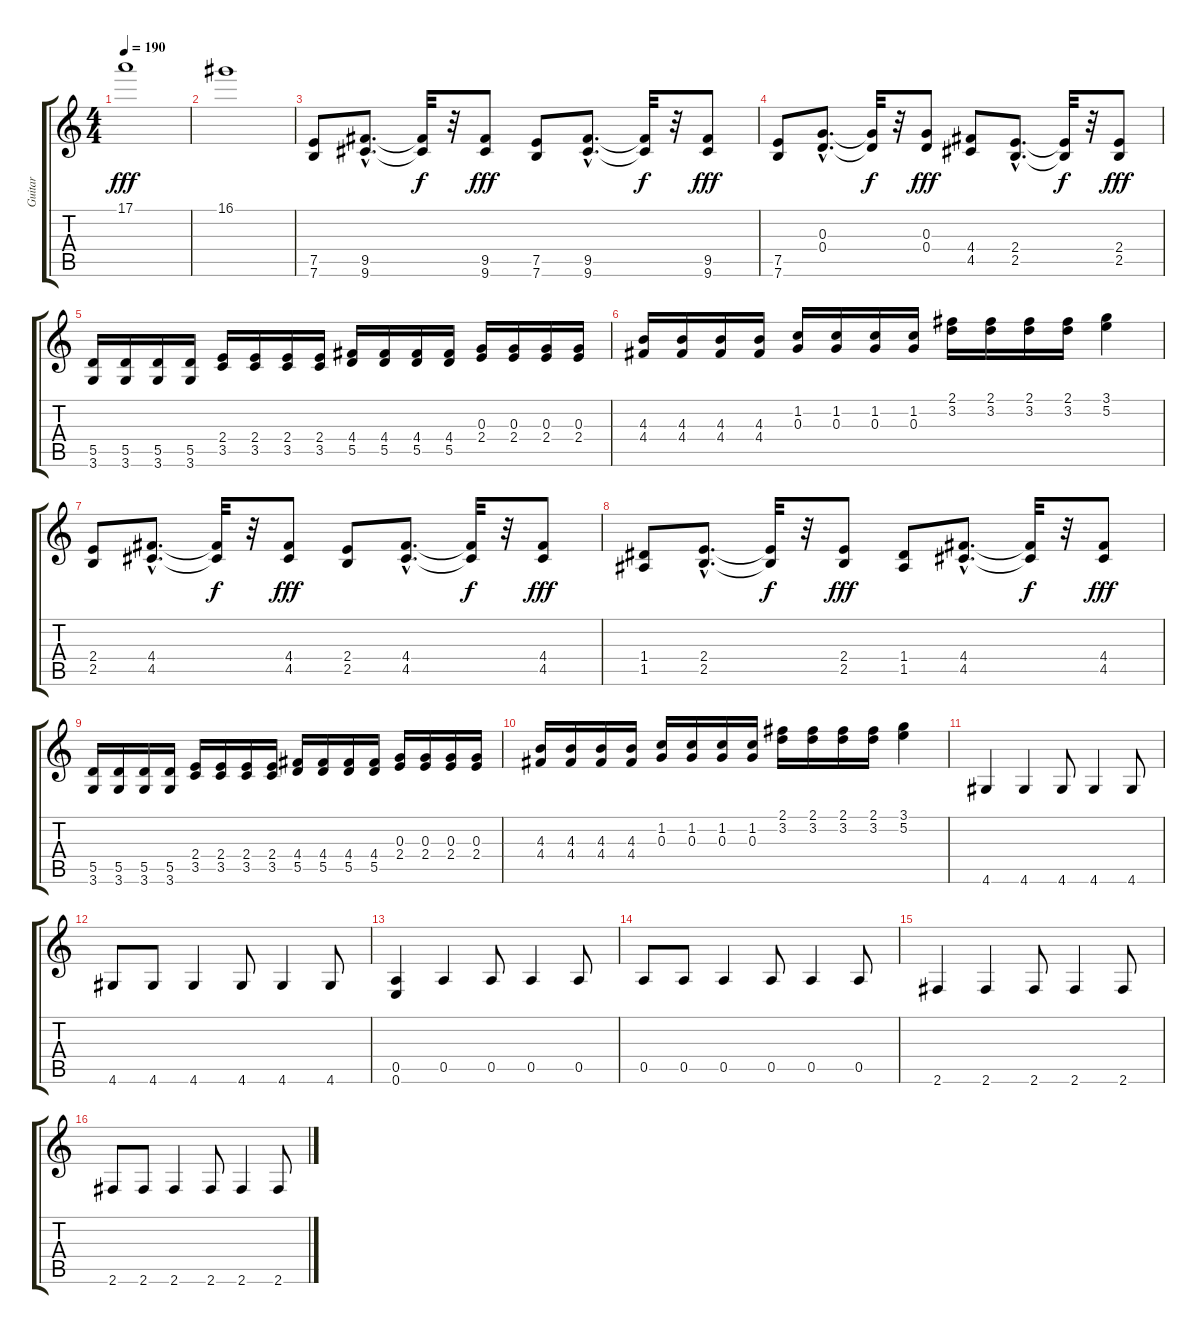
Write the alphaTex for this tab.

\track ("Guitar" "Guitar") {instrument distortionguitar}
\staff {score tabs}
\tuning (E4 B3 G3 D3 A2 E2) {hide}
\ts (4 4)
\tempo 190
\clef g2
\ks c
17.1.1{dy fff} |
16.1.1 |
(7.5 7.6).8 (9.5{hac} 9.6{hac}).8{d} (9.5{t} 9.6{t}).32{dy f} r.32 (9.5 9.6).8{dy fff} (7.5 7.6).8 (9.5{hac} 9.6{hac}).8{d} (9.5{t} 9.6{t}).32{dy f} r.32 (9.5 9.6).8{dy fff} |
(7.5 7.6).8 (0.3{hac} 0.4{hac}).8{d} (0.3{t} 0.4{t}).32{dy f} r.32 (0.3 0.4).8{dy fff} (4.4 4.5).8 (2.4{hac} 2.5{hac}).8{d} (2.4{t} 2.5{t}).32{dy f} r.32 (2.4 2.5).8{dy fff} |
(5.5 3.6).16 (5.5 3.6).16 (5.5 3.6).16 (5.5 3.6).16 (2.4 3.5).16 (2.4 3.5).16 (2.4 3.5).16 (2.4 3.5).16 (4.4 5.5).16 (4.4 5.5).16 (4.4 5.5).16 (4.4 5.5).16 (0.3 2.4).16 (0.3 2.4).16 (0.3 2.4).16 (0.3 2.4).16 |
(4.3 4.4).16 (4.3 4.4).16 (4.3 4.4).16 (4.3 4.4).16 (1.2 0.3).16 (1.2 0.3).16 (1.2 0.3).16 (1.2 0.3).16 (2.1 3.2).16 (2.1 3.2).16 (2.1 3.2).16 (2.1 3.2).16 (3.1 5.2).4 |
(2.4 2.5).8 (4.4{hac} 4.5{hac}).8{d} (4.4{t} 4.5{t}).32{dy f} r.32 (4.4 4.5).8{dy fff} (2.4 2.5).8 (4.4{hac} 4.5{hac}).8{d} (4.4{t} 4.5{t}).32{dy f} r.32 (4.4 4.5).8{dy fff} |
(1.4 1.5).8 (2.4{hac} 2.5{hac}).8{d} (2.4{t} 2.5{t}).32{dy f} r.32 (2.4 2.5).8{dy fff} (1.4 1.5).8 (4.4{hac} 4.5{hac}).8{d} (4.4{t} 4.5{t}).32{dy f} r.32 (4.4 4.5).8{dy fff} |
(5.5 3.6).16 (5.5 3.6).16 (5.5 3.6).16 (5.5 3.6).16 (2.4 3.5).16 (2.4 3.5).16 (2.4 3.5).16 (2.4 3.5).16 (4.4 5.5).16 (4.4 5.5).16 (4.4 5.5).16 (4.4 5.5).16 (0.3 2.4).16 (0.3 2.4).16 (0.3 2.4).16 (0.3 2.4).16 |
(4.3 4.4).16 (4.3 4.4).16 (4.3 4.4).16 (4.3 4.4).16 (1.2 0.3).16 (1.2 0.3).16 (1.2 0.3).16 (1.2 0.3).16 (2.1 3.2).16 (2.1 3.2).16 (2.1 3.2).16 (2.1 3.2).16 (3.1 5.2).4 |
4.6.4 4.6.4 4.6.8 4.6.4 4.6.8 |
4.6.8 4.6.8 4.6.4 4.6.8 4.6.4 4.6.8 |
(0.5 0.6).4 0.5.4 0.5.8 0.5.4 0.5.8 |
0.5.8 0.5.8 0.5.4 0.5.8 0.5.4 0.5.8 |
2.6.4 2.6.4 2.6.8 2.6.4 2.6.8 |
2.6.8 2.6.8 2.6.4 2.6.8 2.6.4 2.6.8
